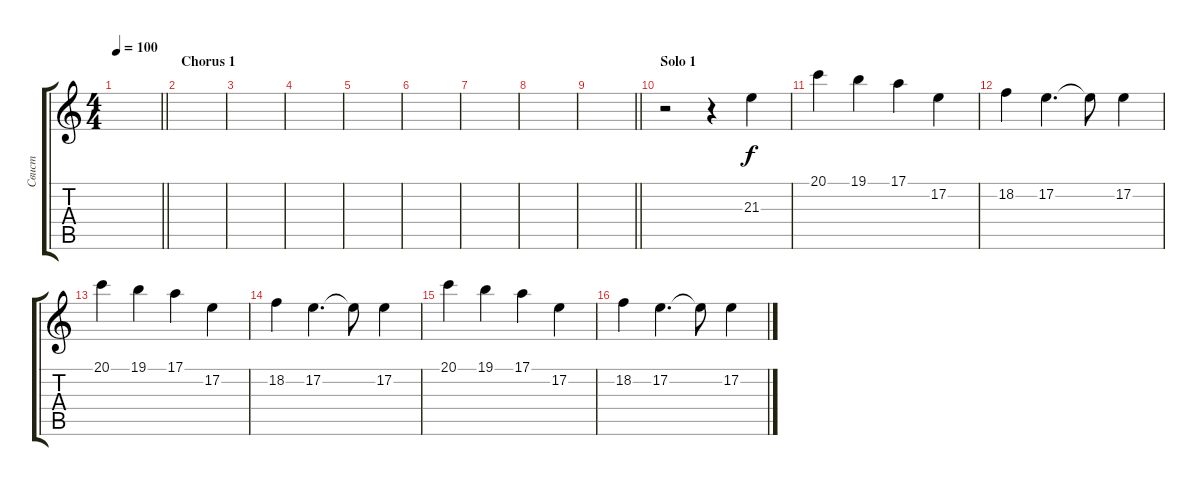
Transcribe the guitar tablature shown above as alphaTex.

\track ("Свист" "Свист") {instrument whistle}
\staff {score tabs}
\tuning (E4 B3 G3 D3 A2 E2) {hide}
\ts (4 4)
\tempo 100
\clef g2
\barLineRight lightlight
\ks c
|
\section ("" "Chorus 1")
|
|
|
|
|
|
|
\barLineRight lightlight
|
\section ("" "Solo 1")
r.2 r.4 21.3.4 |
20.1.4 19.1.4 17.1.4 17.2.4 |
18.2.4 17.2.4{d} 17.2{t}.8 17.2.4 |
20.1.4 19.1.4 17.1.4 17.2.4 |
18.2.4 17.2.4{d} 17.2{t}.8 17.2.4 |
20.1.4 19.1.4 17.1.4 17.2.4 |
18.2.4 17.2.4{d} 17.2{t}.8 17.2.4
